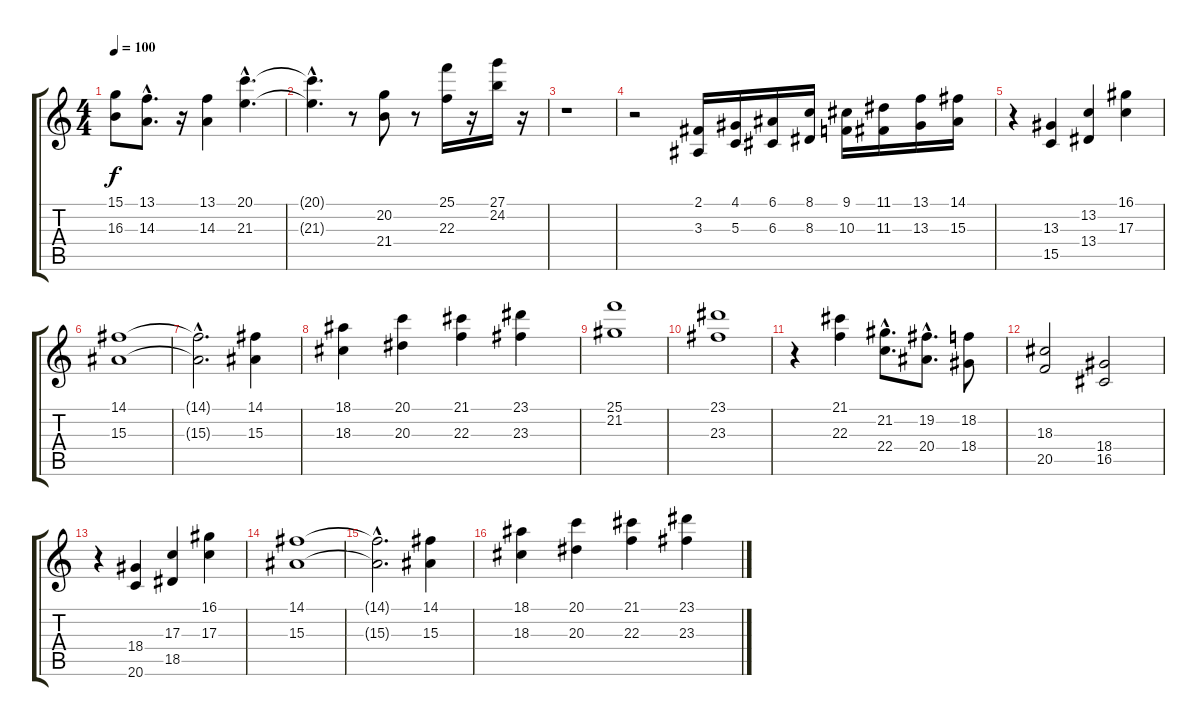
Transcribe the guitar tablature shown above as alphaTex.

\track "" {instrument stringensemble1}
\staff {score tabs}
\tuning (E4 B3 G3 D3 A2 E2) {hide}
\ts (4 4)
\tempo 100
\clef g2
\ks c
(15.1 16.3).8{dy f} (13.1{hac} 14.3{hac}).8{d} r.16 (13.1 14.3).4 (20.1{hac} 21.3{hac}).4{d} |
(20.1{hac t} 21.3{hac t}).4{d} r.8 (20.2 21.4).8 r.8 (25.1 22.3).16 r.16 (27.1 24.2).16 r.16 |
r.1 |
r.2 (2.1 3.3).16 (4.1 5.3).16 (6.1 6.3).16 (8.1 8.3).16 (9.1 10.3).16 (11.1 11.3).16 (13.1 13.3).16 (14.1 15.3).16 |
r.4 (13.3 15.5).4 (13.2 13.4).4 (16.1 17.3).4 |
(14.1 15.3).1 |
(14.1{hac t} 15.3{hac t}).2{d} (14.1 15.3).4 |
(18.1 18.3).4 (20.1 20.3).4 (21.1 22.3).4 (23.1 23.3).4 |
(25.1 21.2).1 |
(23.1 23.3).1 |
r.4 (21.1 22.3).4 (21.2{hac} 22.4{hac}).8{d} (19.2{hac} 20.4{hac}).8{d} (18.2 18.4).8 |
(18.3 20.5).2 (18.4 16.5).2 |
r.4 (18.4 20.6).4 (17.3 18.5).4 (16.1 17.3).4 |
(14.1 15.3).1 |
(14.1{hac t} 15.3{hac t}).2{d} (14.1 15.3).4 |
(18.1 18.3).4 (20.1 20.3).4 (21.1 22.3).4 (23.1 23.3).4
